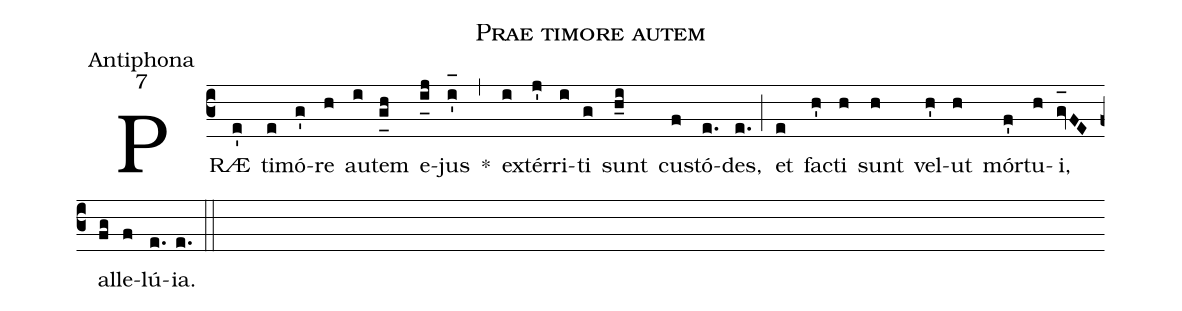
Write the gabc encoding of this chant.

name:Prae timore autem;
office-part:Antiphona;
mode:7;
%%
(c3) PRÆ(e') ti(e)mó(g')re(h) au(i)tem(g_[uh:l]h) e(i_[uh:l]j)jus(i'_[oh:h]) *(,) ex(i)tér(j')ri(i)ti(g) sunt(h_i) cu(f)stó(e.)des,(e.) (;) et(e) fa(h')cti(h) sunt(h) vel(h')ut(h) mór(f')tu(h)i,(gv_[oh:h]FE) al(fg)le(f)lú(e.){ia}.(e.) (::)

%<eu>E(i) u(i) o(j) u(i) a(h) e.</eu>(gf..) (::)
